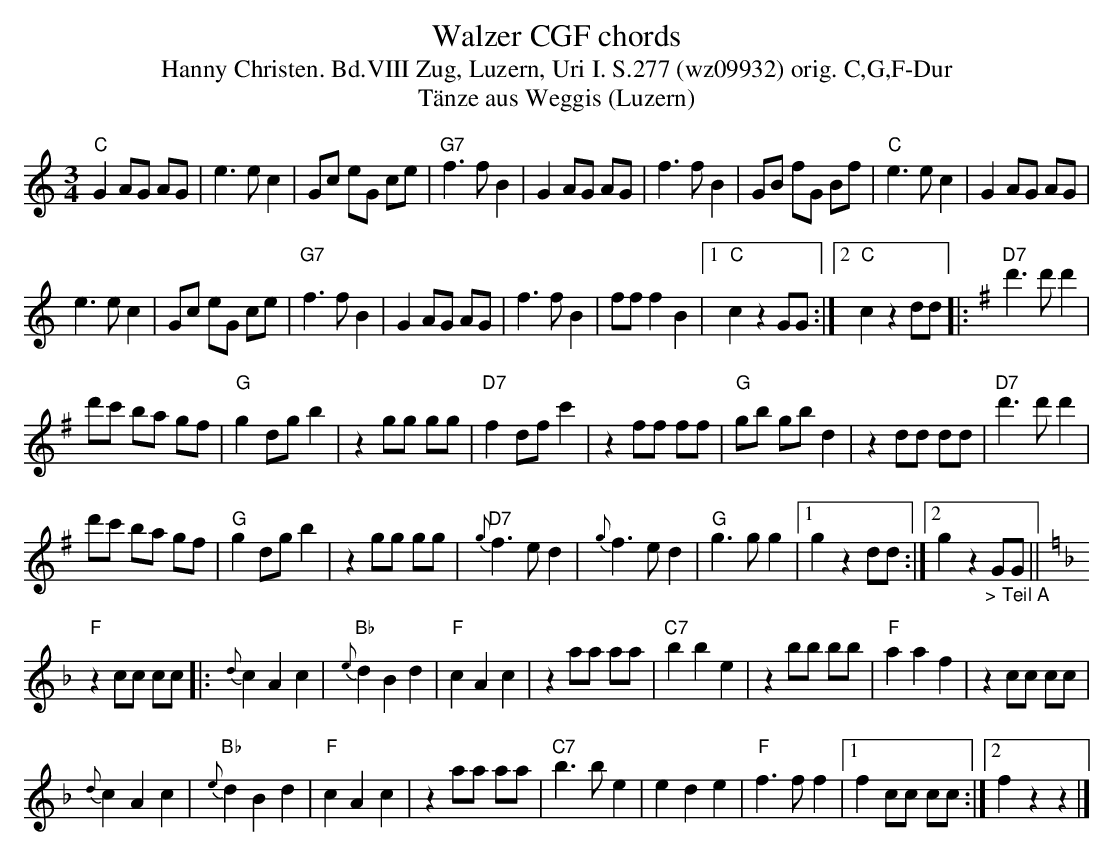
X:1
T: Walzer CGF chords
T:Hanny Christen. Bd.VIII Zug, Luzern, Uri I. S.277 (wz09932) orig. C,G,F-Dur
T: T\"anze aus Weggis (Luzern)
M:3/4
L:1/8
K:C %%MIDI gchordon
"C"G2 AG AG | e3e c2 | Gc eG ce | "G7"f3fB2 | G2 AG AG | f3fB2 | GB fG Bf | "C"e3e c2 | G2AG AG |
e3e c2 | Gc eG ce | "G7"f3fB2 | G2 AG AG | f3fB2 | ff f2B2 |1 "C"c2z2GG :|2 "C"c2z2dd |: [K:G] "D7"d'3d'd'2 |
d'c' ba gf | "G"g2dgb2 | z2 gg gg | "D7"f2 df c'2 | z2ff ff | "G"gb gb d2 | z2dd dd | "D7"d'3d'd'2 |
d'c' ba gf | "G"g2dgb2 | z2 gg gg | "D7"{g}f3ed2 | {g}f3ed2 |  "G"g3gg2 |1 g2z2dd :|2g2z2"_> Teil A"GG ||
[K:F] "F"z2cc cc |: {d}c2A2c2 | "Bb"{e}d2B2d2 | "F"c2A2c2 | z2aa aa | "C7"b2b2e2 | z2bb bb | "F"a2a2f2 | z2cc cc |
{d}c2A2c2 | "Bb"{e}d2B2d2 | "F"c2A2c2 | z2aa aa | "C7"b3be2 | e2d2e2 | "F"f3ff2 |1 f2cc cc :|2 f2z2z2 |]
